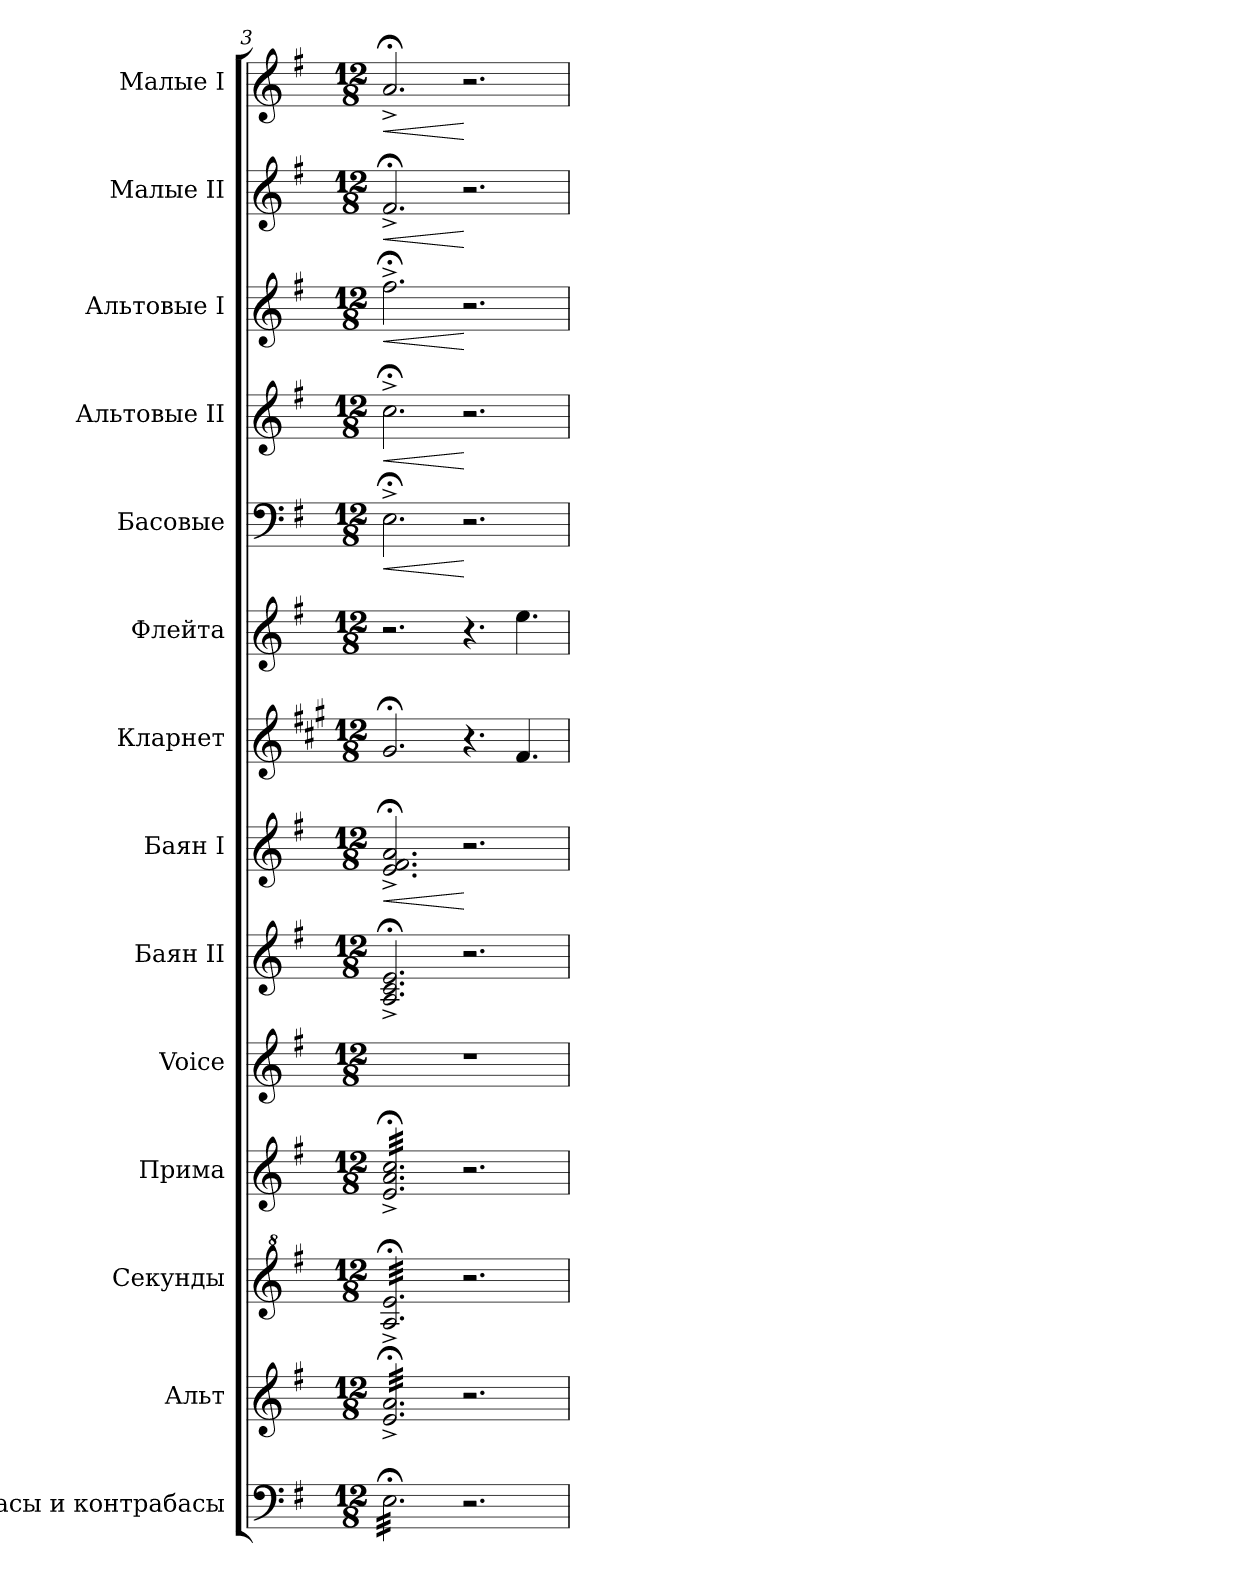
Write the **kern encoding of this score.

**kern	**kern	**kern	**kern	**kern	**kern	**kern	**dynam	**kern	**kern	**kern	**dynam	**kern	**dynam	**kern	**dynam	**kern	**dynam	**kern	**dynam
*part14	*part13	*part12	*part11	*part10	*part9	*part8	*part8	*part7	*part6	*part5	*part5	*part4	*part4	*part3	*part3	*part2	*part2	*part1	*part1
*staff14	*staff13	*staff12	*staff11	*staff10	*staff9	*staff8	*staff8	*staff7	*staff6	*staff5	*staff5	*staff4	*staff4	*staff3	*staff3	*staff2	*staff2	*staff1	*staff1
*I"Басы и контрабасы	*I"Альт	*I"Секунды	*I"Прима	*I"Voice	*I"Баян II	*I"Баян I	*	*I"Кларнет	*I"Флейта	*I"Басовые	*	*I"Альтовые II	*	*I"Альтовые I	*	*I"Малые II	*	*I"Малые I	*
*	*	*	*	*I'Voice	*	*	*	*	*	*	*	*	*	*	*	*	*	*	*
*clefF4	*clefG2	*clefG^2	*clefG2	*clefG2	*clefG2	*clefG2	*	*clefG2	*clefG2	*clefF4	*	*clefG2	*	*clefG2	*	*clefG2	*	*clefG2	*
*ITrd7c12	*ITrd7c12	*ITrd7c12	*ITrd7c12	*	*	*	*	*ITrd1c2	*	*	*	*	*	*	*	*	*	*	*
*k[f#]	*k[f#]	*k[f#]	*k[f#]	*k[f#]	*k[f#]	*k[f#]	*	*k[f#]	*k[f#]	*k[f#]	*	*k[f#]	*	*k[f#]	*	*k[f#]	*	*k[f#]	*
*G:	*G:	*G:	*G:	*G:	*G:	*G:	*	*G:	*G:	*G:	*	*G:	*	*G:	*	*G:	*	*G:	*
*M12/8	*M12/8	*M12/8	*M12/8	*M12/8	*M12/8	*M12/8	*	*M12/8	*M12/8	*M12/8	*	*M12/8	*	*M12/8	*	*M12/8	*	*M12/8	*
=3	=3	=3	=3	=3	=3	=3	=3	=3	=3	=3	=3	=3	=3	=3	=3	=3	=3	=3	=3
!	!	!	!	!LO:N:vis=1	!	!	!LO:HP:b	!	!	!	!LO:HP:b	!	!LO:HP:b	!	!LO:HP:b	!	!LO:HP:b	!	!LO:HP:b
*tremolo	*	*	*	*	*	*	*	*	*	*	*	*	*	*	*	*	*	*	*
*	*tremolo	*	*	*	*	*	*	*	*	*	*	*	*	*	*	*	*	*	*
*	*	*tremolo	*	*	*	*	*	*	*	*	*	*	*	*	*	*	*	*	*
*	*	*	*tremolo	*	*	*	*	*	*	*	*	*	*	*	*	*	*	*	*
32EE;i\LLL	32Ei/;^ 32Ai;^LLL	32Ai/;^ 32ei;^LLL	32Ei/;^ 32Ai;^ 32ci;^LLL	1.r	2.Ai/;^ 2.ci;^ 2.ei;^	2.ei/;^ 2.f#i;^ 2.ai;^	<	2.f#;i/	2.r	2.E;^i\	<	2.cc;^i\	<	2.ff#;^i\	<	2.f#;^i/	<	2.a;^i/	<
32EE;i\	32Ei/;^ 32Ai;^	32Ai/;^ 32ei;^	32Ei/;^ 32Ai;^ 32ci;^	.	.	.	.	.	.	.	.	.	.	.	.	.	.	.	.
32EE;i\	32Ei/;^ 32Ai;^	32Ai/;^ 32ei;^	32Ei/;^ 32Ai;^ 32ci;^	.	.	.	.	.	.	.	.	.	.	.	.	.	.	.	.
32EE;i\	32Ei/;^ 32Ai;^	32Ai/;^ 32ei;^	32Ei/;^ 32Ai;^ 32ci;^	.	.	.	.	.	.	.	.	.	.	.	.	.	.	.	.
32EE;i\	32Ei/;^ 32Ai;^	32Ai/;^ 32ei;^	32Ei/;^ 32Ai;^ 32ci;^	.	.	.	.	.	.	.	.	.	.	.	.	.	.	.	.
32EE;i\	32Ei/;^ 32Ai;^	32Ai/;^ 32ei;^	32Ei/;^ 32Ai;^ 32ci;^	.	.	.	.	.	.	.	.	.	.	.	.	.	.	.	.
32EE;i\	32Ei/;^ 32Ai;^	32Ai/;^ 32ei;^	32Ei/;^ 32Ai;^ 32ci;^	.	.	.	.	.	.	.	.	.	.	.	.	.	.	.	.
32EE;i\	32Ei/;^ 32Ai;^	32Ai/;^ 32ei;^	32Ei/;^ 32Ai;^ 32ci;^	.	.	.	.	.	.	.	.	.	.	.	.	.	.	.	.
32EE;i\	32Ei/;^ 32Ai;^	32Ai/;^ 32ei;^	32Ei/;^ 32Ai;^ 32ci;^	.	.	.	.	.	.	.	.	.	.	.	.	.	.	.	.
32EE;i\	32Ei/;^ 32Ai;^	32Ai/;^ 32ei;^	32Ei/;^ 32Ai;^ 32ci;^	.	.	.	.	.	.	.	.	.	.	.	.	.	.	.	.
32EE;i\	32Ei/;^ 32Ai;^	32Ai/;^ 32ei;^	32Ei/;^ 32Ai;^ 32ci;^	.	.	.	.	.	.	.	.	.	.	.	.	.	.	.	.
32EE;i\	32Ei/;^ 32Ai;^	32Ai/;^ 32ei;^	32Ei/;^ 32Ai;^ 32ci;^	.	.	.	.	.	.	.	.	.	.	.	.	.	.	.	.
32EE;i\	32Ei/;^ 32Ai;^	32Ai/;^ 32ei;^	32Ei/;^ 32Ai;^ 32ci;^	.	.	.	.	.	.	.	.	.	.	.	.	.	.	.	.
32EE;i\	32Ei/;^ 32Ai;^	32Ai/;^ 32ei;^	32Ei/;^ 32Ai;^ 32ci;^	.	.	.	.	.	.	.	.	.	.	.	.	.	.	.	.
32EE;i\	32Ei/;^ 32Ai;^	32Ai/;^ 32ei;^	32Ei/;^ 32Ai;^ 32ci;^	.	.	.	.	.	.	.	.	.	.	.	.	.	.	.	.
32EE;i\	32Ei/;^ 32Ai;^	32Ai/;^ 32ei;^	32Ei/;^ 32Ai;^ 32ci;^	.	.	.	.	.	.	.	.	.	.	.	.	.	.	.	.
32EE;i\	32Ei/;^ 32Ai;^	32Ai/;^ 32ei;^	32Ei/;^ 32Ai;^ 32ci;^	.	.	.	.	.	.	.	.	.	.	.	.	.	.	.	.
32EE;i\	32Ei/;^ 32Ai;^	32Ai/;^ 32ei;^	32Ei/;^ 32Ai;^ 32ci;^	.	.	.	.	.	.	.	.	.	.	.	.	.	.	.	.
32EE;i\	32Ei/;^ 32Ai;^	32Ai/;^ 32ei;^	32Ei/;^ 32Ai;^ 32ci;^	.	.	.	.	.	.	.	.	.	.	.	.	.	.	.	.
32EE;i\	32Ei/;^ 32Ai;^	32Ai/;^ 32ei;^	32Ei/;^ 32Ai;^ 32ci;^	.	.	.	.	.	.	.	.	.	.	.	.	.	.	.	.
32EE;i\	32Ei/;^ 32Ai;^	32Ai/;^ 32ei;^	32Ei/;^ 32Ai;^ 32ci;^	.	.	.	.	.	.	.	.	.	.	.	.	.	.	.	.
32EE;i\	32Ei/;^ 32Ai;^	32Ai/;^ 32ei;^	32Ei/;^ 32Ai;^ 32ci;^	.	.	.	.	.	.	.	.	.	.	.	.	.	.	.	.
32EE;i\	32Ei/;^ 32Ai;^	32Ai/;^ 32ei;^	32Ei/;^ 32Ai;^ 32ci;^	.	.	.	.	.	.	.	.	.	.	.	.	.	.	.	.
32EE;i\JJJ	32Ei/;^ 32Ai;^JJJ	32Ai/;^ 32ei;^JJJ	32Ei/;^ 32Ai;^ 32ci;^JJJ	.	.	.	.	.	.	.	.	.	.	.	.	.	.	.	.
*	*	*	*Xtremolo	*	*	*	*	*	*	*	*	*	*	*	*	*	*	*	*
*	*	*Xtremolo	*	*	*	*	*	*	*	*	*	*	*	*	*	*	*	*	*
*	*Xtremolo	*	*	*	*	*	*	*	*	*	*	*	*	*	*	*	*	*	*
*Xtremolo	*	*	*	*	*	*	*	*	*	*	*	*	*	*	*	*	*	*	*
2.r	2.r	2.r	2.r	.	2.r	2.r	[	4.r	4.r	2.r	[	2.r	[	2.r	[	2.r	[	2.r	[
.	.	.	.	.	.	.	.	4.ei/	4.eei\	.	.	.	.	.	.	.	.	.	.
=	=	=	=	=	=	=	=	=	=	=	=	=	=	=	=	=	=	=	=
*-	*-	*-	*-	*-	*-	*-	*-	*-	*-	*-	*-	*-	*-	*-	*-	*-	*-	*-	*-
